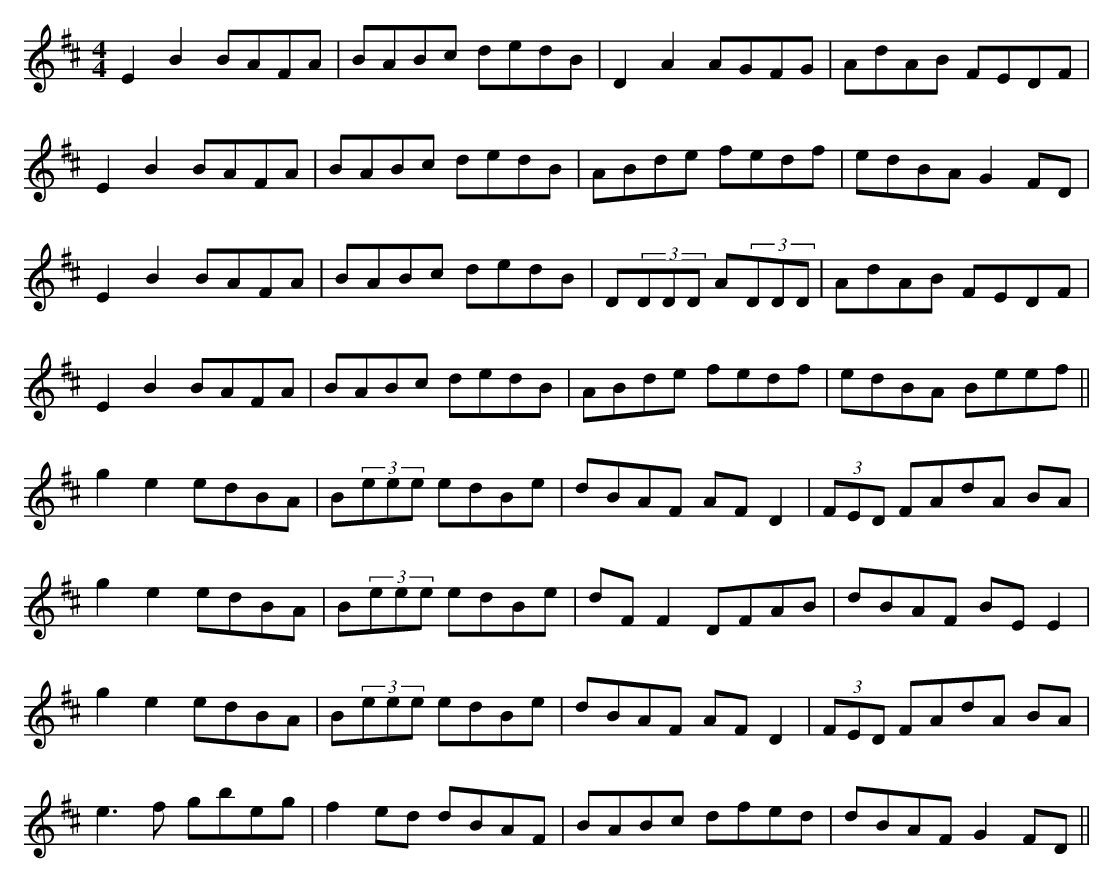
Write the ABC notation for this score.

X:1
M:4/4
K:Edor
E2B2 BAFA|BABc dedB|D2A2 AGFG|AdAB FEDF|
E2B2 BAFA|BABc dedB|ABde fedf|edBA G2FD|
E2B2 BAFA|BABc dedB|D(3DDD A(3DDD|AdAB FEDF|
E2B2 BAFA|BABc dedB|ABde fedf|edBA Beef||
g2e2 edBA|B(3eee edBe|dBAF AFD2|(3FED FAdA BA|
g2e2 edBA|B(3eee edBe|dF F2 DFAB|dBAF BEE2|
g2e2 edBA|B(3eee edBe|dBAF AFD2|(3FED FAdA BA|
e3f gbeg|f2ed dBAF|BABc dfed|dBAF G2FD||
